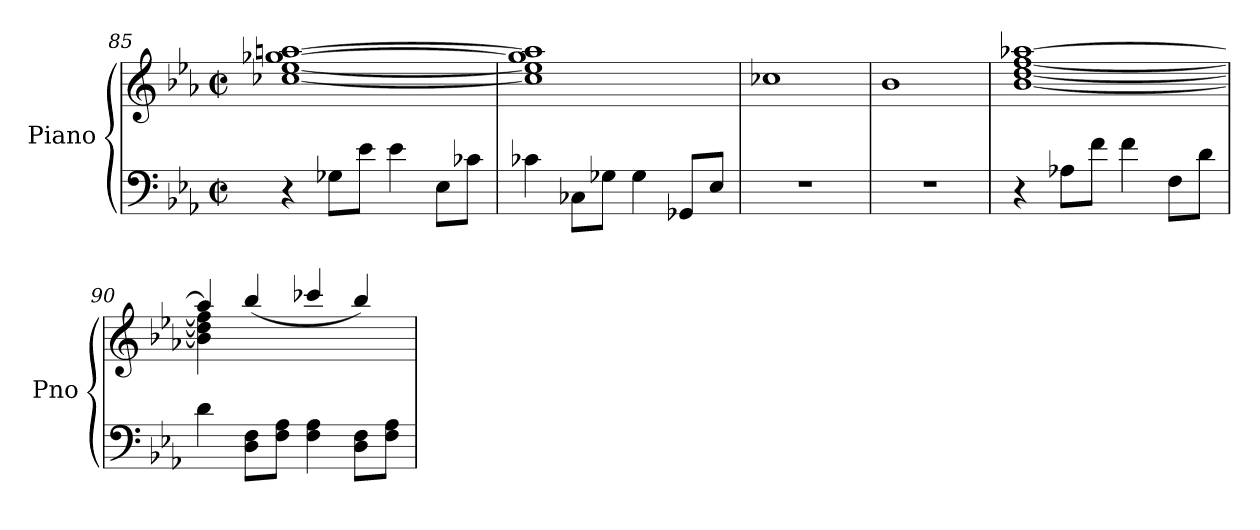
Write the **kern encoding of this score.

**kern	**kern
*part1	*part1
*staff2	*staff1
*I"Piano	*
*I'Pno	*
*clefF4	*clefG2
*k[b-e-a-]	*k[b-e-a-]
*M4/4	*M4/4
*met(c|)	*met(c|)
=85	=85
4r	[1cc-X [1ee- [1gg-X [1aan
8G-X\L	.
8e-\J	.
4e-\	.
8E-\L	.
8c-X\J	.
=86	=86
4c-X\	1cc-] 1ee-] 1gg-] 1aa]
8C-X\L	.
8G-X\J	.
4G-\	.
8GG-X/L	.
8E-/J	.
=87	=87
1r	1cc-X
=88	=88
1r	1b-
!!LO:LB:g=z
=89	=89
*	*^
4r	[1aa-X	[1b- [1dd [1ff
8A-X\L	.	.
8f\J	.	.
4f\	.	.
8F\L	.	.
8d\J	.	.
=90	=90	=90
4d\	4aa-/]	4b-\] 4dd\] 4ff\]
8D\ 8F\L	(4bb-/	2.ryy
8F\ 8A-\J	.	.
4F\ 4A-\	4ccc-X/	.
8D\ 8F\L	4bb-/)	.
8F\ 8A-\J	.	.
*	*v	*v
=	=
*-	*-
